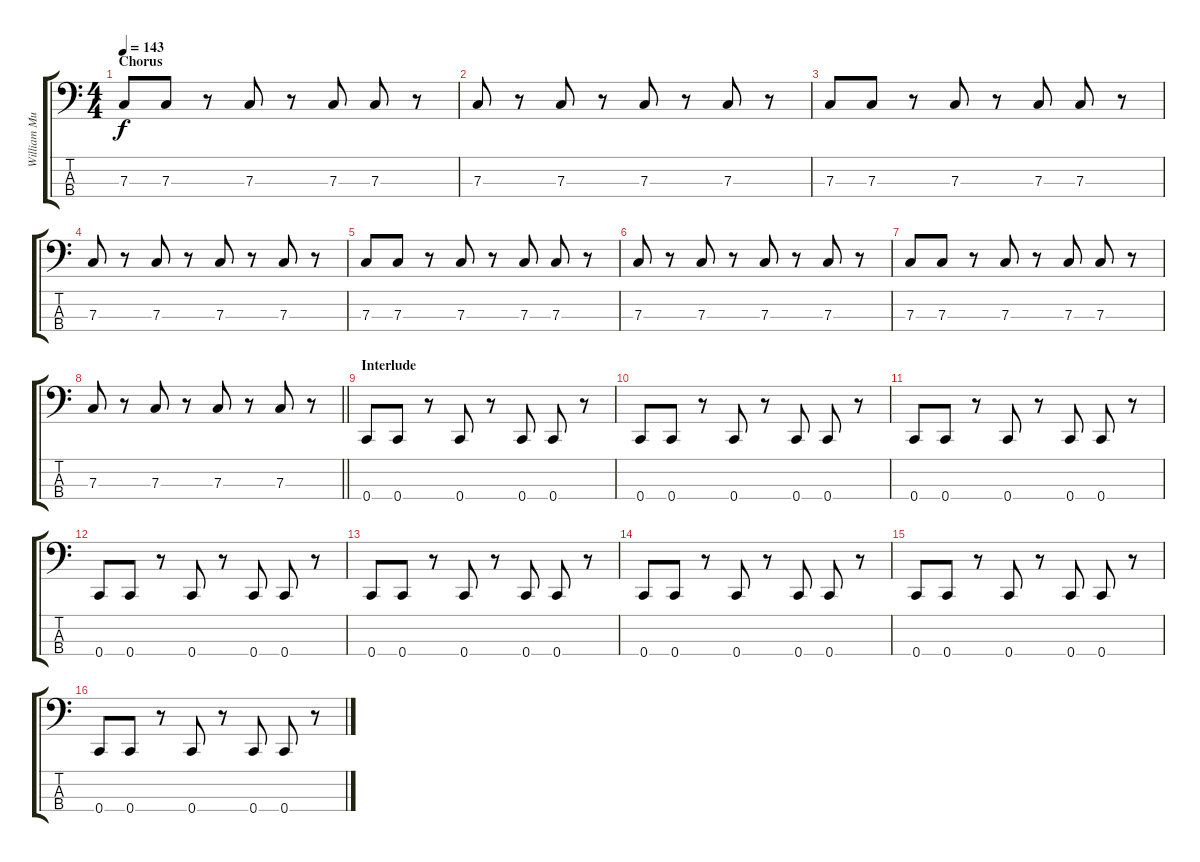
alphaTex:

\track ("William Murderface (Bass)" "William Mu") {instrument electricbasspick}
\staff {score tabs}
\tuning (Eb2 Bb1 F1 C1) {hide}
\ts (4 4)
\section ("" "Chorus")
\tempo 143
\clef f4
\ks c
7.3.8{dy f} 7.3.8 r.8 7.3.8 r.8 7.3.8 7.3.8 r.8 |
7.3.8 r.8 7.3.8 r.8 7.3.8 r.8 7.3.8 r.8 |
7.3.8 7.3.8 r.8 7.3.8 r.8 7.3.8 7.3.8 r.8 |
7.3.8 r.8 7.3.8 r.8 7.3.8 r.8 7.3.8 r.8 |
7.3.8 7.3.8 r.8 7.3.8 r.8 7.3.8 7.3.8 r.8 |
7.3.8 r.8 7.3.8 r.8 7.3.8 r.8 7.3.8 r.8 |
7.3.8 7.3.8 r.8 7.3.8 r.8 7.3.8 7.3.8 r.8 |
\barLineRight lightlight
7.3.8 r.8 7.3.8 r.8 7.3.8 r.8 7.3.8 r.8 |
\section ("" "Interlude")
0.4.8 0.4.8 r.8 0.4.8 r.8 0.4.8 0.4.8 r.8 |
0.4.8 0.4.8 r.8 0.4.8 r.8 0.4.8 0.4.8 r.8 |
0.4.8 0.4.8 r.8 0.4.8 r.8 0.4.8 0.4.8 r.8 |
0.4.8 0.4.8 r.8 0.4.8 r.8 0.4.8 0.4.8 r.8 |
0.4.8 0.4.8 r.8 0.4.8 r.8 0.4.8 0.4.8 r.8 |
0.4.8 0.4.8 r.8 0.4.8 r.8 0.4.8 0.4.8 r.8 |
0.4.8 0.4.8 r.8 0.4.8 r.8 0.4.8 0.4.8 r.8 |
0.4.8 0.4.8 r.8 0.4.8 r.8 0.4.8 0.4.8 r.8
